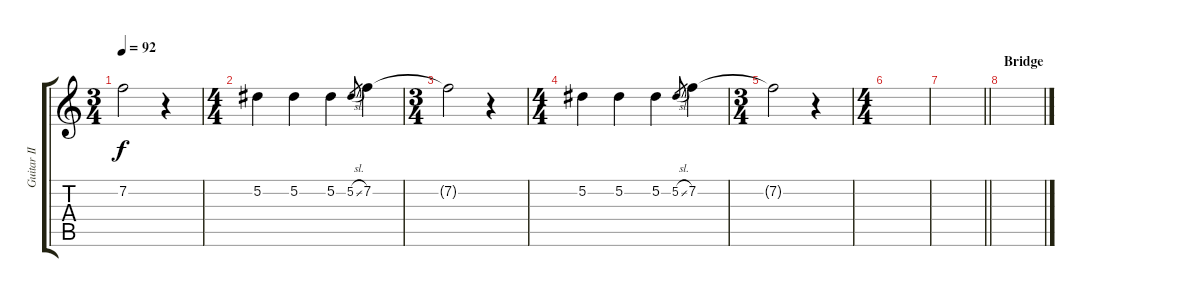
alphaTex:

\track ("Guitar II" "Guitar II") {instrument electricguitarjazz}
\staff {score tabs}
\tuning (Eb4 Bb3 Gb3 Db3 Ab2 Eb2) {hide}
\ts (3 4)
\tempo 92
\clef g2
\ks c
7.2{t}.2{dy f} r.4 |
\ts (4 4)
5.2.4 5.2.4 5.2.4 5.2{sl}.8{gr} 7.2.4 |
\ts (3 4)
7.2{t}.2 r.4 |
\ts (4 4)
5.2.4 5.2.4 5.2.4 5.2{sl}.8{gr} 7.2.4 |
\ts (3 4)
7.2{t}.2 r.4 |
\ts (4 4)
|
\barLineRight lightlight
|
\section ("" "Bridge")
